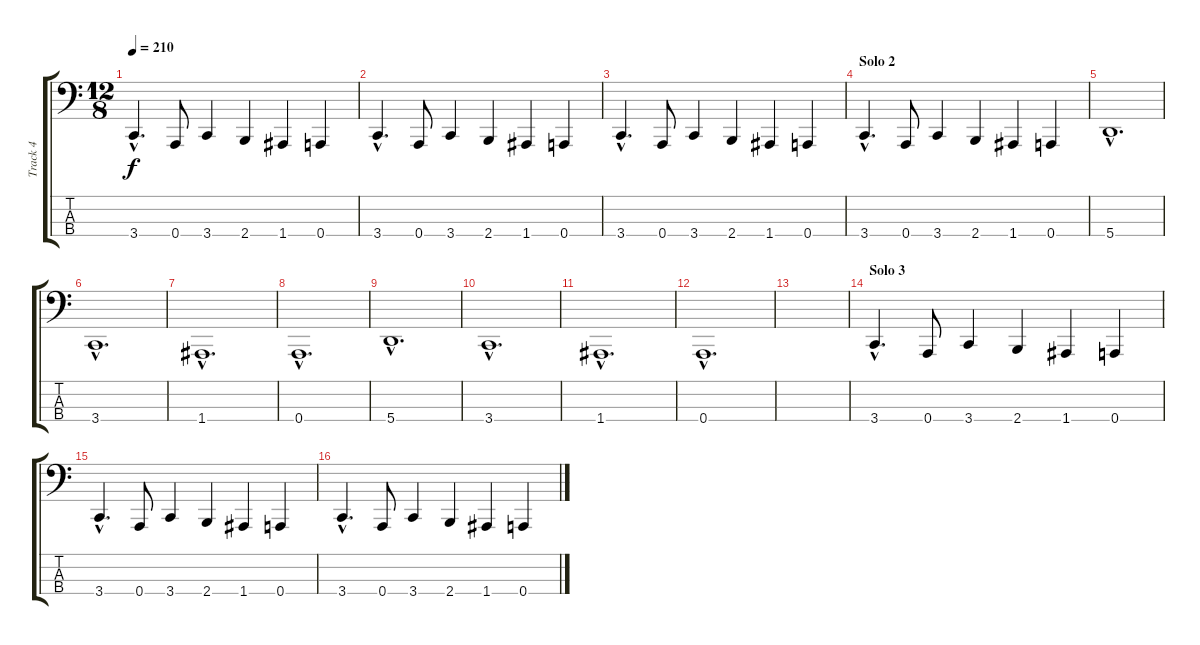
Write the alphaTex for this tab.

\track ("Track 4" "Track 4") {instrument electricbassfinger}
\staff {score tabs}
\tuning (D2 A1 E1 A0) {hide}
\ts (12 8)
\tempo 210
\clef f4
\ks c
3.4{hac}.4{d dy f} 0.4.8 3.4.4 2.4.4 1.4.4 0.4.4 |
3.4{hac}.4{d} 0.4.8 3.4.4 2.4.4 1.4.4 0.4.4 |
3.4{hac}.4{d} 0.4.8 3.4.4 2.4.4 1.4.4 0.4.4 |
\section ("" "Solo 2")
3.4{hac}.4{d} 0.4.8 3.4.4 2.4.4 1.4.4 0.4.4 |
5.4{hac}.1{d} |
3.4{hac}.1{d} |
1.4{hac}.1{d} |
0.4{hac}.1{d} |
5.4{hac}.1{d} |
3.4{hac}.1{d} |
1.4{hac}.1{d} |
0.4{hac}.1{d} |
|
\section ("" "Solo 3")
3.4{hac}.4{d} 0.4.8 3.4.4 2.4.4 1.4.4 0.4.4 |
3.4{hac}.4{d} 0.4.8 3.4.4 2.4.4 1.4.4 0.4.4 |
3.4{hac}.4{d} 0.4.8 3.4.4 2.4.4 1.4.4 0.4.4
